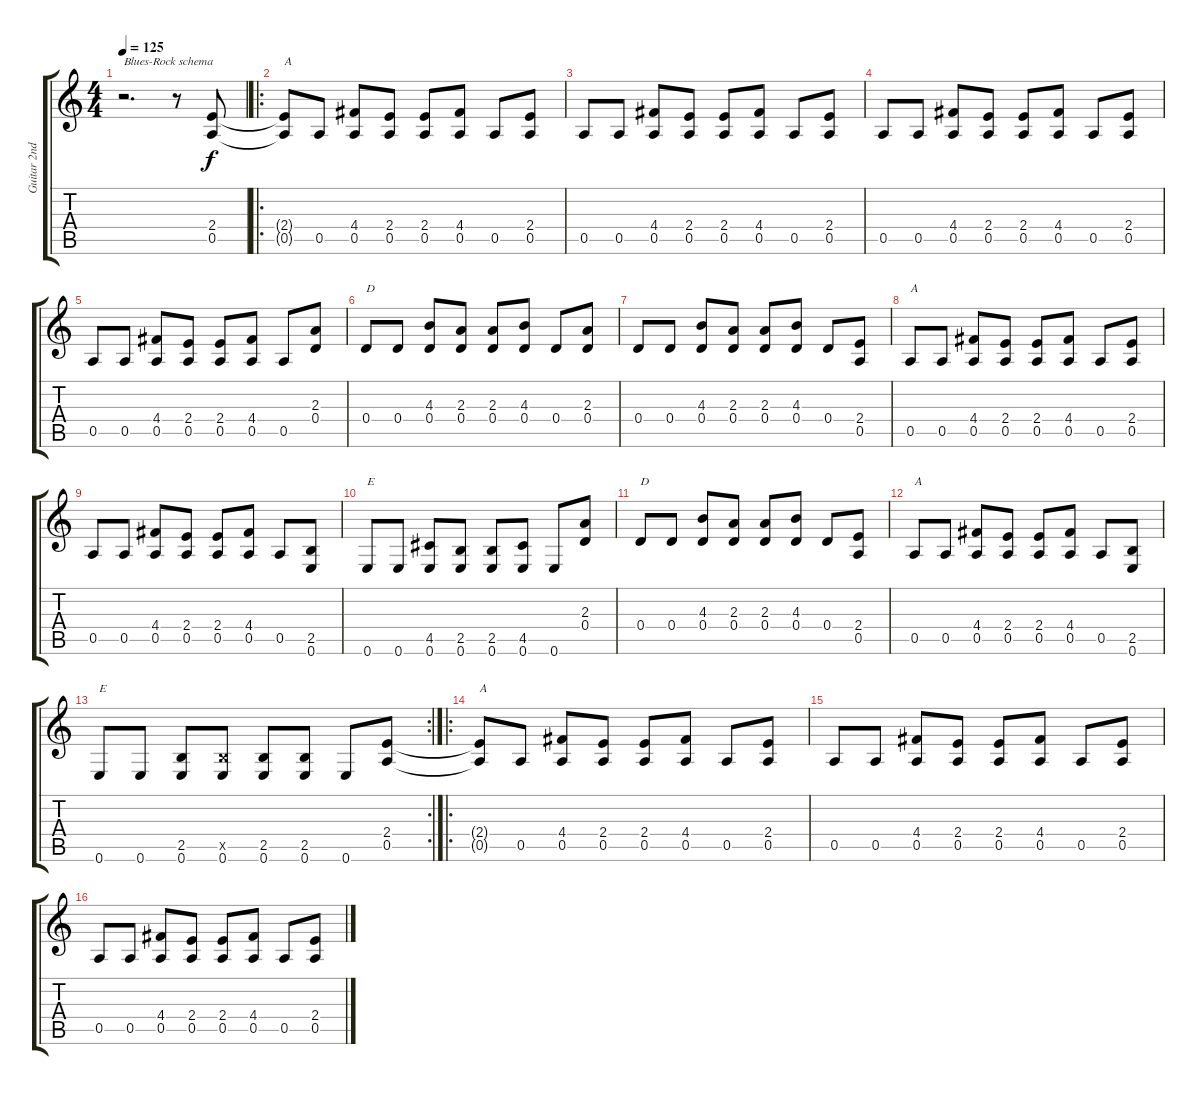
\track ("Guitar 2nd" "Guitar 2nd") {instrument electricguitarmuted}
\staff {score tabs}
\tuning (E4 B3 G3 D3 A2 E2) {hide}
\ts (4 4)
\tempo 125
\clef g2
\ks c
r.2{d txt "Blues-Rock schema" dy f instrument electricguitarmuted} r.8 (2.4 0.5).8 |
\ro
(2.4{t} 0.5{t}).8{txt "A"} 0.5.8 (4.4 0.5).8 (2.4 0.5).8 (2.4 0.5).8 (4.4 0.5).8 0.5.8 (2.4 0.5).8 |
0.5.8 0.5.8 (4.4 0.5).8 (2.4 0.5).8 (2.4 0.5).8 (4.4 0.5).8 0.5.8 (2.4 0.5).8 |
0.5.8 0.5.8 (4.4 0.5).8 (2.4 0.5).8 (2.4 0.5).8 (4.4 0.5).8 0.5.8 (2.4 0.5).8 |
0.5.8 0.5.8 (4.4 0.5).8 (2.4 0.5).8 (2.4 0.5).8 (4.4 0.5).8 0.5.8 (2.3 0.4).8 |
0.4.8{txt "D"} 0.4.8 (4.3 0.4).8 (2.3 0.4).8 (2.3 0.4).8 (4.3 0.4).8 0.4.8 (2.3 0.4).8 |
0.4.8 0.4.8 (4.3 0.4).8 (2.3 0.4).8 (2.3 0.4).8 (4.3 0.4).8 0.4.8 (2.4 0.5).8 |
0.5.8{txt "A"} 0.5.8 (4.4 0.5).8 (2.4 0.5).8 (2.4 0.5).8 (4.4 0.5).8 0.5.8 (2.4 0.5).8 |
0.5.8 0.5.8 (4.4 0.5).8 (2.4 0.5).8 (2.4 0.5).8 (4.4 0.5).8 0.5.8 (2.5 0.6).8 |
0.6.8{txt "E"} 0.6.8 (4.5 0.6).8 (2.5 0.6).8 (2.5 0.6).8 (4.5 0.6).8 0.6.8 (2.3 0.4).8 |
0.4.8{txt "D"} 0.4.8 (4.3 0.4).8 (2.3 0.4).8 (2.3 0.4).8 (4.3 0.4).8 0.4.8 (2.4 0.5).8 |
0.5.8{txt "A"} 0.5.8 (4.4 0.5).8 (2.4 0.5).8 (2.4 0.5).8 (4.4 0.5).8 0.5.8 (2.5 0.6).8 |
\rc 2
0.6.8{txt "E"} 0.6.8 (2.5 0.6).8 (2.5{x} 0.6).8 (2.5 0.6).8 (2.5 0.6).8 0.6.8 (2.4 0.5).8 |
\ro
(2.4{t} 0.5{t}).8{txt "A"} 0.5.8 (4.4 0.5).8 (2.4 0.5).8 (2.4 0.5).8 (4.4 0.5).8 0.5.8 (2.4 0.5).8 |
0.5.8 0.5.8 (4.4 0.5).8 (2.4 0.5).8 (2.4 0.5).8 (4.4 0.5).8 0.5.8 (2.4 0.5).8 |
0.5.8 0.5.8 (4.4 0.5).8 (2.4 0.5).8 (2.4 0.5).8 (4.4 0.5).8 0.5.8 (2.4 0.5).8
